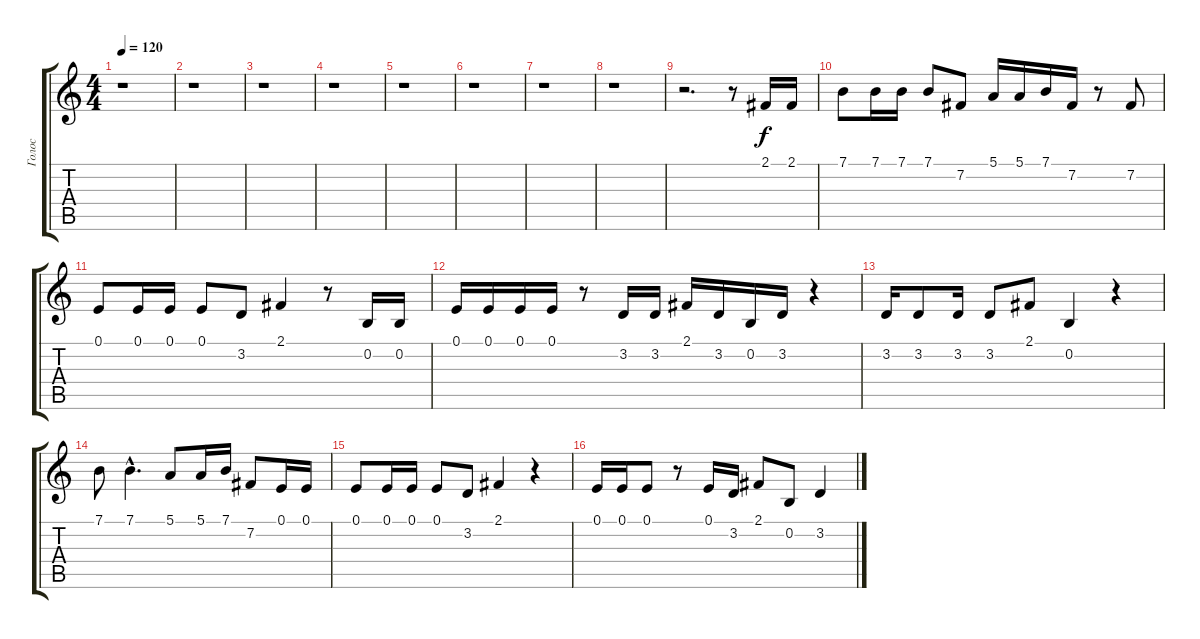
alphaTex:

\track ("Голос" "Голос") {instrument acousticgrandpiano}
\staff {score tabs}
\tuning (E4 B3 G3 D3 A2 E2) {hide}
\ts (4 4)
\tempo 120
\clef g2
\ks c
r.1{dy f instrument acousticgrandpiano} |
r.1 |
r.1 |
r.1 |
r.1 |
r.1 |
r.1 |
r.1 |
r.2{d} r.8 2.1.16 2.1.16 |
7.1.8 7.1.16 7.1.16 7.1.8 7.2.8 5.1.16 5.1.16 7.1.16 7.2.16 r.8 7.2.8 |
0.1.8 0.1.16 0.1.16 0.1.8 3.2.8 2.1.4 r.8 0.2.16 0.2.16 |
0.1.16 0.1.16 0.1.16 0.1.16 r.8 3.2.16 3.2.16 2.1.16 3.2.16 0.2.16 3.2.16 r.4 |
3.2.16 3.2.8 3.2.16 3.2.8 2.1.8 0.2.4 r.4 |
7.1.8 7.1{hac}.4{d} 5.1.8 5.1.16 7.1.16 7.2.8 0.1.16 0.1.16 |
0.1.8 0.1.16 0.1.16 0.1.8 3.2.8 2.1.4 r.4 |
0.1.16 0.1.16 0.1.8 r.8 0.1.16 3.2.16 2.1.8 0.2.8 3.2.4
